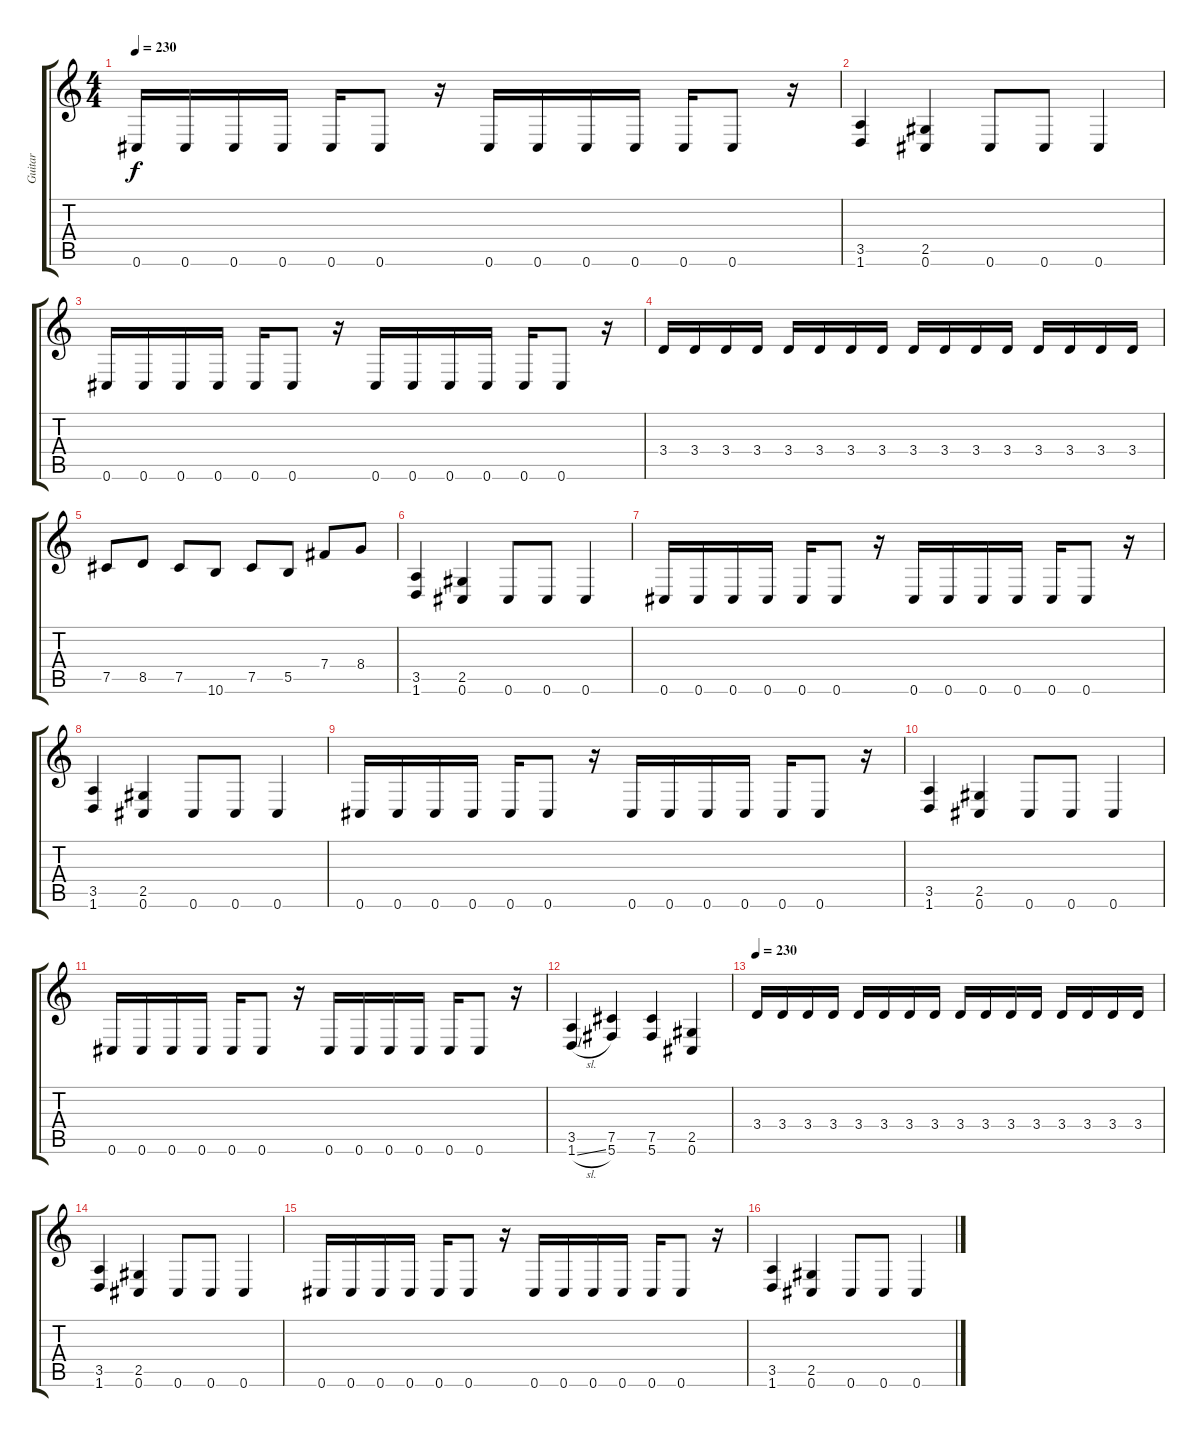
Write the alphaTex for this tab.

\track ("Guitar" "Guitar") {instrument distortionguitar}
\staff {score tabs}
\tuning (Db4 Ab3 E3 B2 Gb2 Db2) {hide}
\ts (4 4)
\tempo 230
\clef g2
\ks c
0.6.16{dy f} 0.6.16 0.6.16 0.6.16 0.6.16 0.6.8 r.16 0.6.16 0.6.16 0.6.16 0.6.16 0.6.16 0.6.8 r.16 |
(3.5 1.6).4 (2.5 0.6).4 0.6.8 0.6.8 0.6.4 |
0.6.16 0.6.16 0.6.16 0.6.16 0.6.16 0.6.8 r.16 0.6.16 0.6.16 0.6.16 0.6.16 0.6.16 0.6.8 r.16 |
3.4.16 3.4.16 3.4.16 3.4.16 3.4.16 3.4.16 3.4.16 3.4.16 3.4.16 3.4.16 3.4.16 3.4.16 3.4.16 3.4.16 3.4.16 3.4.16 |
7.5.8 8.5.8 7.5.8 10.6.8 7.5.8 5.5.8 7.4.8 8.4.8 |
(3.5 1.6).4 (2.5 0.6).4 0.6.8 0.6.8 0.6.4 |
0.6.16 0.6.16 0.6.16 0.6.16 0.6.16 0.6.8 r.16 0.6.16 0.6.16 0.6.16 0.6.16 0.6.16 0.6.8 r.16 |
(3.5 1.6).4 (2.5 0.6).4 0.6.8 0.6.8 0.6.4 |
0.6.16 0.6.16 0.6.16 0.6.16 0.6.16 0.6.8 r.16 0.6.16 0.6.16 0.6.16 0.6.16 0.6.16 0.6.8 r.16 |
(3.5 1.6).4 (2.5 0.6).4 0.6.8 0.6.8 0.6.4 |
0.6.16 0.6.16 0.6.16 0.6.16 0.6.16 0.6.8 r.16 0.6.16 0.6.16 0.6.16 0.6.16 0.6.16 0.6.8 r.16 |
(3.5 1.6{sl}).4 (7.5 5.6).4 (7.5 5.6).4 (2.5 0.6).4 |
\tempo 230
3.4.16 3.4.16 3.4.16 3.4.16 3.4.16 3.4.16 3.4.16 3.4.16 3.4.16 3.4.16 3.4.16 3.4.16 3.4.16 3.4.16 3.4.16 3.4.16 |
(3.5 1.6).4 (2.5 0.6).4 0.6.8 0.6.8 0.6.4 |
0.6.16 0.6.16 0.6.16 0.6.16 0.6.16 0.6.8 r.16 0.6.16 0.6.16 0.6.16 0.6.16 0.6.16 0.6.8 r.16 |
(3.5 1.6).4 (2.5 0.6).4 0.6.8 0.6.8 0.6.4
